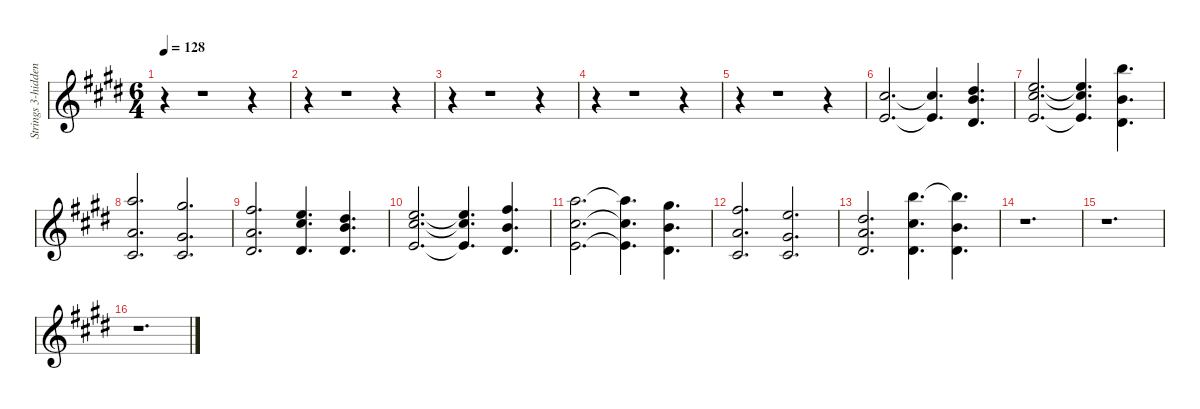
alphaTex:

\defaultSystemsLayout 4
\hideDynamics
\bracketExtendMode nobrackets
\firstSystemTrackNameMode fullname
\otherSystemsTrackNameMode fullname
\otherSystemsTrackNameOrientation horizontal
\track ("Strings 3-hidden" "vln.") {mute instrument stringensemble1}
\staff {score}
\tuning (E4 B3 G3 D3 A2 C2)
\ts (6 4)
\tempo 128
\clef g2
\ks e
r.4{dy mp beam Down} r.1{beam Down} r.4{beam Down} |
r.4{beam Down} r.1{beam Down} r.4{beam Down} |
r.4{beam Down} r.1{beam Down} r.4{beam Down} |
r.4{beam Down} r.1{beam Down} r.4{beam Down} |
r.4{beam Down} r.1{beam Down} r.4{beam Down} |
(9.1{acc #} 9.3{acc forcenatural}).2{d beam Up} (9.1{t acc #} 9.3{t acc forcenatural}).4{d dy f beam Up} (11.1{acc #} 12.2{acc forcenatural} 8.3{acc #}).4{d dy mp beam Up} |
(12.1{acc forcenatural} 14.2{acc #} 14.4{acc forcenatural}).2{d beam Up} (12.1{t acc forcenatural} 14.2{t acc #} 14.4{t acc forcenatural}).4{d dy f beam Up} (19.1{acc forcenatural} 12.2{acc forcenatural} 8.3{acc #}).4{d dy mp beam Down} |
(17.1{acc forcenatural} 10.2{acc forcenatural} 6.3{acc #}).2{d beam Up} (16.1{acc #} 9.2{acc #} 6.3{acc #}).2{d beam Up} |
(14.1{acc #} 10.2{acc forcenatural} 13.4{acc #}).2{d beam Up} (12.1{acc forcenatural} 14.2{acc #} 13.4{acc #}).4{d beam Up} (11.1{acc #} 12.2{acc forcenatural} 13.4{acc #}).4{d beam Up} |
(12.1{acc forcenatural} 14.2{acc #} 9.3{acc forcenatural}).2{d beam Up} (12.1{t acc forcenatural} 14.2{t acc #} 9.3{t acc forcenatural}).4{d dy f beam Up} (14.1{acc #} 12.2{acc forcenatural} 8.3{acc #}).4{d dy mp beam Up} |
(17.1{acc forcenatural} 14.2{acc #} 14.4{acc forcenatural}).2{d beam Down} (17.1{t acc forcenatural} 14.2{t acc #} 14.4{t acc forcenatural}).4{d dy f beam Down} (16.1{acc #} 12.2{acc forcenatural} 8.3{acc #}).4{d dy mp beam Down} |
(14.1{acc #} 10.2{acc forcenatural} 6.3{acc #}).2{d beam Up} (12.1{acc forcenatural} 9.2{acc #} 6.3{acc #}).2{d beam Up} |
(11.1{acc #} 10.2{acc forcenatural} 13.4{acc #}).2{d beam Up} (19.1{acc forcenatural} 14.2{acc #} 13.4{acc #}).4{d dy mf beam Down} (19.1{t acc forcenatural} 12.2{acc forcenatural} 13.4{acc #}).4{d dy f beam Down} |
r.1{d beam Down} |
r.1{d beam Down} |
r.1{d beam Down}
